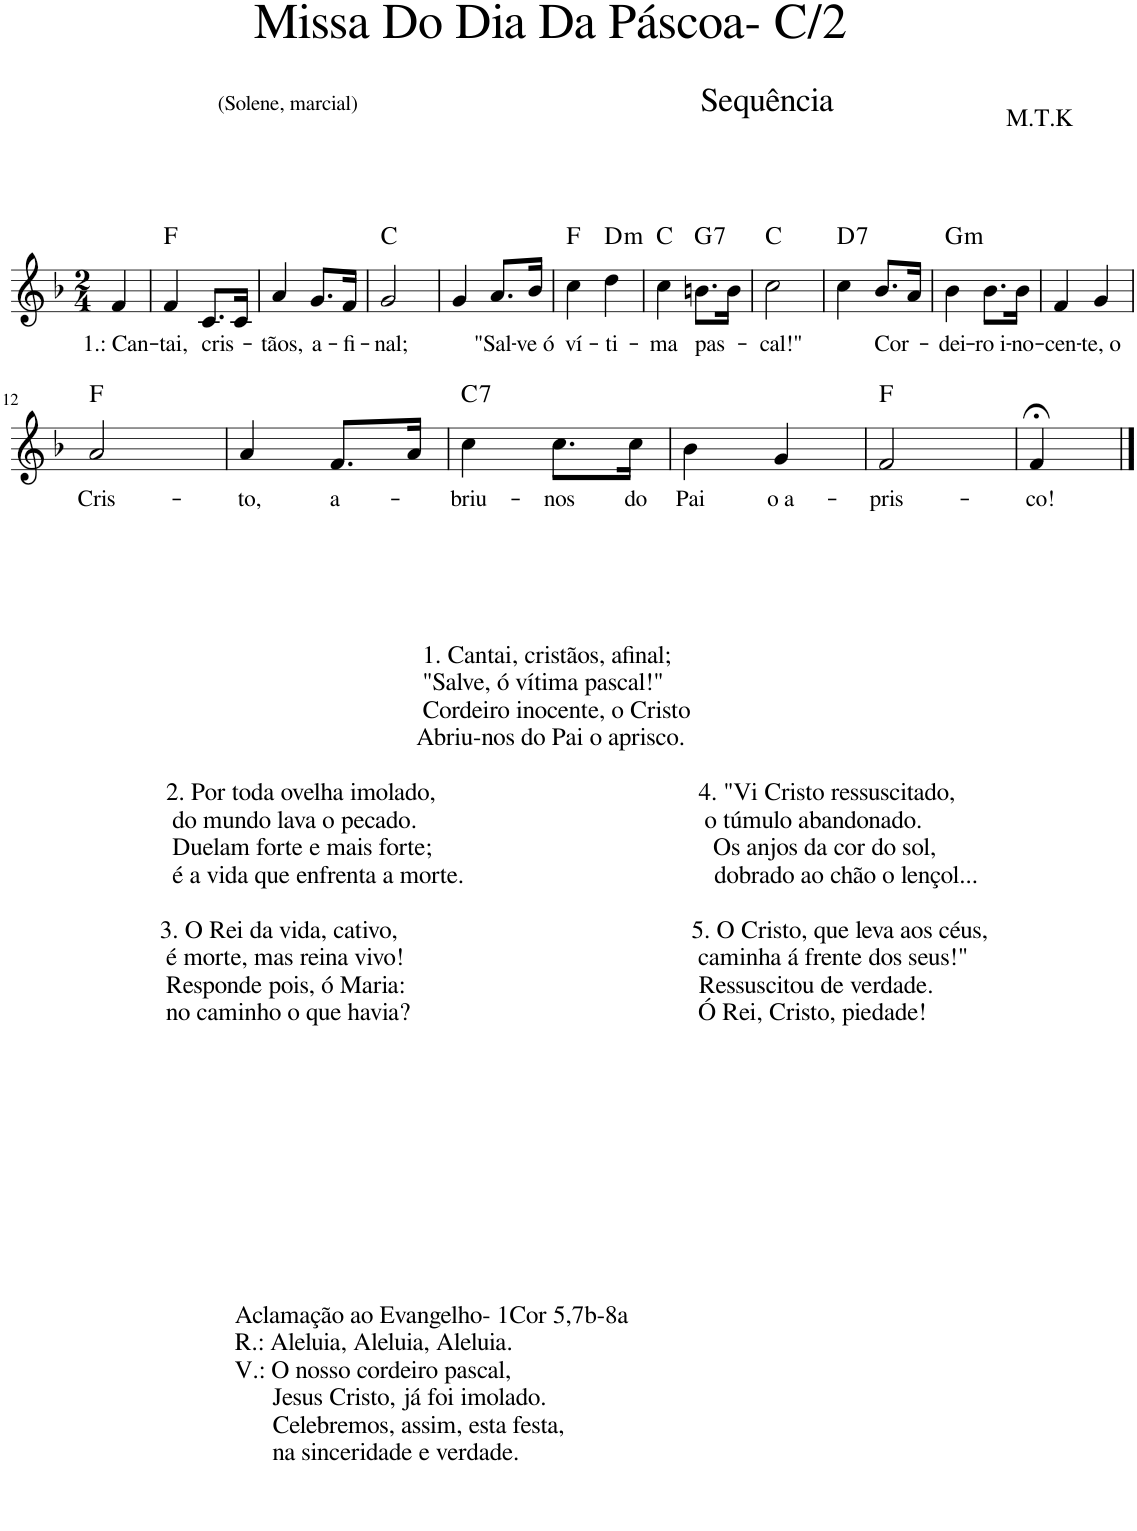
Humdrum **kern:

**kern	**text	**harte
*part1	*part1	*part1
*staff1	*staff1	*
*I"Voz	*	*
*I'Vo.	*	*
*clefG2	*	*
*k[b-]	*	*
*M2/4	*	*
=1	=1	=1
!	!LO:LY:b	!
4f/	1.: Can-	.
=2	=2	=2
!	!LO:LY:b	!
4f/	-tai,	F:maj
!	!LO:LY:b	!
8.c/L	cris-	.
16c/Jk	.	.
=3	=3	=3
!	!LO:LY:b	!
4a/	-tãos,	.
!	!LO:LY:b	!
8.g/L	a-	.
!	!LO:LY:b	!
16f/Jk	-fi-	.
=4	=4	=4
!	!LO:LY:b	!
2g/	-nal;	C:maj
=5	=5	=5
4g/	.	.
!	!LO:LY:b	!
8.a/L	"Sal-	.
!	!LO:LY:b	!
16b-/Jk	-ve ó	.
=6	=6	=6
!	!LO:LY:b	!
4cc\	ví-	F:maj
!	!LO:LY:b	!LO:H:kt=m
4dd\	-ti-	D:min
=7	=7	=7
!	!LO:LY:b	!
4cc\	-ma	C:maj
!	!LO:LY:b	!LO:H:kt=7
8.bn\L	pas-	G:7
16b\Jk	.	.
=8	=8	=8
!	!LO:LY:b	!
2cc\	-cal!"	C:maj
=9	=9	=9
!	!	!LO:H:kt=7
4cc\	.	D:7
!	!LO:LY:b	!
8.b-/L	Cor-	.
16a/Jk	.	.
=10	=10	=10
!	!LO:LY:b	!LO:H:kt=m
4b-\	-dei-	G:min
!	!LO:LY:b	!
8.b-\L	-ro i-	.
!	!LO:LY:b	!
16b-\Jk	-no-	.
=11	=11	=11
!	!LO:LY:b	!
4f/	-cen-	.
!	!LO:LY:b	!
4g/	-te, o	.
!!LO:LB:g=z
=12	=12	=12
!LO:TX:b:t=1. Cantai, cristãos, afinal;	!	!
!LO:TX:b:t="Salve, ó vítima pascal!"	!	!
!LO:TX:b:t=Cordeiro inocente, o Cristo	!	!
!LO:TX:b:t=Abriu-nos do Pai o aprisco.	!	!
!LO:TX:b:t=2. Por toda ovelha imolado,                                          4. "Vi Cristo ressuscitado,	!	!
!LO:TX:b:t=do mundo lava o pecado.                                              o túmulo abandonado.	!	!
!LO:TX:b:t=Duelam forte e mais forte;                                             Os anjos da cor do sol,	!	!
!LO:TX:b:t=é a vida que enfrenta a morte.                                        dobrado ao chão o lençol...	!	!
!LO:TX:b:t=3. O Rei da vida, cativo,                                               5. O Cristo, que leva aos céus,	!	!
!LO:TX:b:t=é morte, mas reina vivo!                                               caminha á frente dos seus!"	!	!
!LO:TX:b:t=Responde pois, ó Maria&colon;                                               Ressuscitou de verdade.	!	!
!LO:TX:b:t=no caminho o que havia?                                              Ó Rei, Cristo, piedade!	!	!
!LO:TX:b:t=Aclamação ao Evangelho- 1Cor 5,7b-8a	!	!
!LO:TX:b:t=R.&colon; Aleluia, Aleluia, Aleluia.	!	!
!LO:TX:b:t=V.&colon; O nosso cordeiro pascal,	!	!
!LO:TX:b:t=Jesus Cristo, já foi imolado.	!	!
!LO:TX:b:t=Celebremos, assim, esta festa,	!	!
!LO:TX:b:t=na sinceridade e verdade.	!	!
!	!LO:LY:b	!
2a/	Cris-	F:maj
=13	=13	=13
!	!LO:LY:b	!
4a/	-to,	.
!	!LO:LY:b	!
8.f/L	a-	.
16a/Jk	.	.
=14	=14	=14
!	!LO:LY:b	!LO:H:kt=7
4cc\	-briu-	C:7
!	!LO:LY:b	!
8.cc\L	-nos	.
!	!LO:LY:b	!
16cc\Jk	do	.
=15	=15	=15
!	!LO:LY:b	!
4b-\	Pai	.
!	!LO:LY:b	!
4g/	o a-	.
=16	=16	=16
!	!LO:LY:b	!
2f/	-pris-	F:maj
=17	=17	=17
!	!LO:LY:b	!
4f;</	-co!	.
==	==	==
*-	*-	*-
